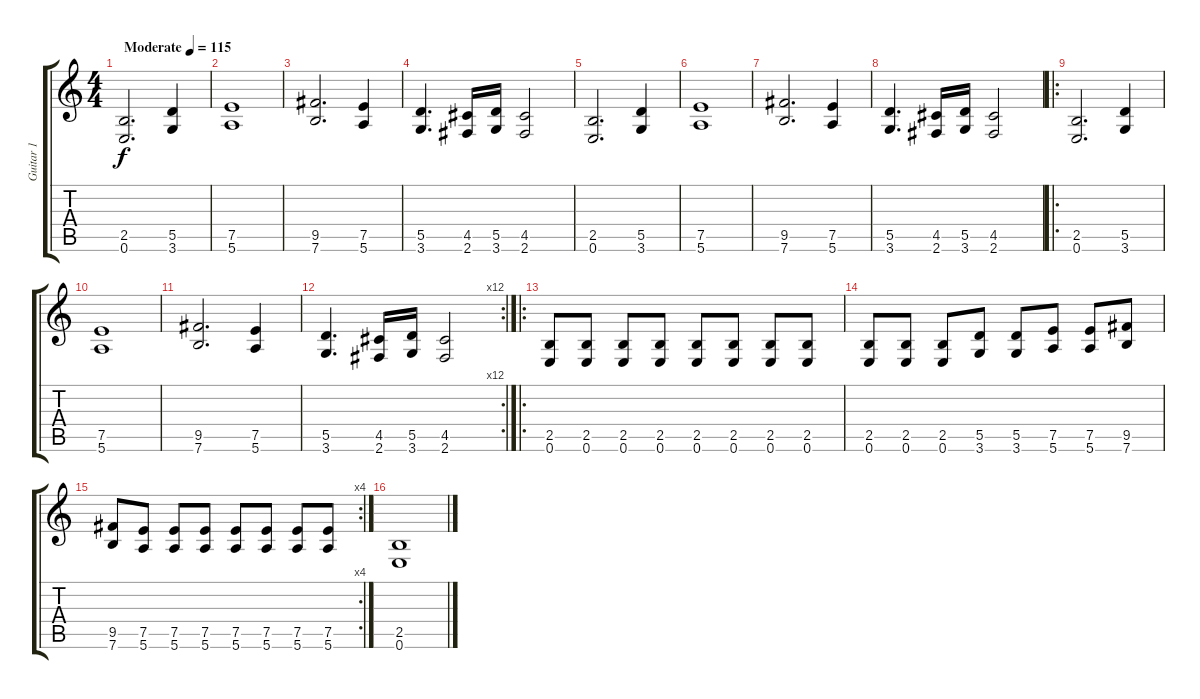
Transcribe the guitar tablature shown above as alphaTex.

\track ("Guitar 1" "Guitar 1") {instrument distortionguitar}
\staff {score tabs}
\tuning (E4 B3 G3 D3 A2 E2) {hide}
\ts (4 4)
\tempo (115 "Moderate")
\clef g2
\ks c
(2.5 0.6).2{d dy f instrument distortionguitar} (5.5 3.6).4 |
(7.5 5.6).1 |
(9.5 7.6).2{d} (7.5 5.6).4 |
(5.5 3.6).4{d} (4.5 2.6).16 (5.5 3.6).16 (4.5 2.6).2 |
(2.5 0.6).2{d} (5.5 3.6).4 |
(7.5 5.6).1 |
(9.5 7.6).2{d} (7.5 5.6).4 |
(5.5 3.6).4{d} (4.5 2.6).16 (5.5 3.6).16 (4.5 2.6).2 |
\ro
(2.5 0.6).2{d} (5.5 3.6).4 |
(7.5 5.6).1 |
(9.5 7.6).2{d} (7.5 5.6).4 |
\rc 12
(5.5 3.6).4{d} (4.5 2.6).16 (5.5 3.6).16 (4.5 2.6).2 |
\ro
(2.5 0.6).8 (2.5 0.6).8 (2.5 0.6).8 (2.5 0.6).8 (2.5 0.6).8 (2.5 0.6).8 (2.5 0.6).8 (2.5 0.6).8 |
(2.5 0.6).8 (2.5 0.6).8 (2.5 0.6).8 (5.5 3.6).8 (5.5 3.6).8 (7.5 5.6).8 (7.5 5.6).8 (9.5 7.6).8 |
\rc 4
(9.5 7.6).8 (7.5 5.6).8 (7.5 5.6).8 (7.5 5.6).8 (7.5 5.6).8 (7.5 5.6).8 (7.5 5.6).8 (7.5 5.6).8 |
(2.5 0.6).1
